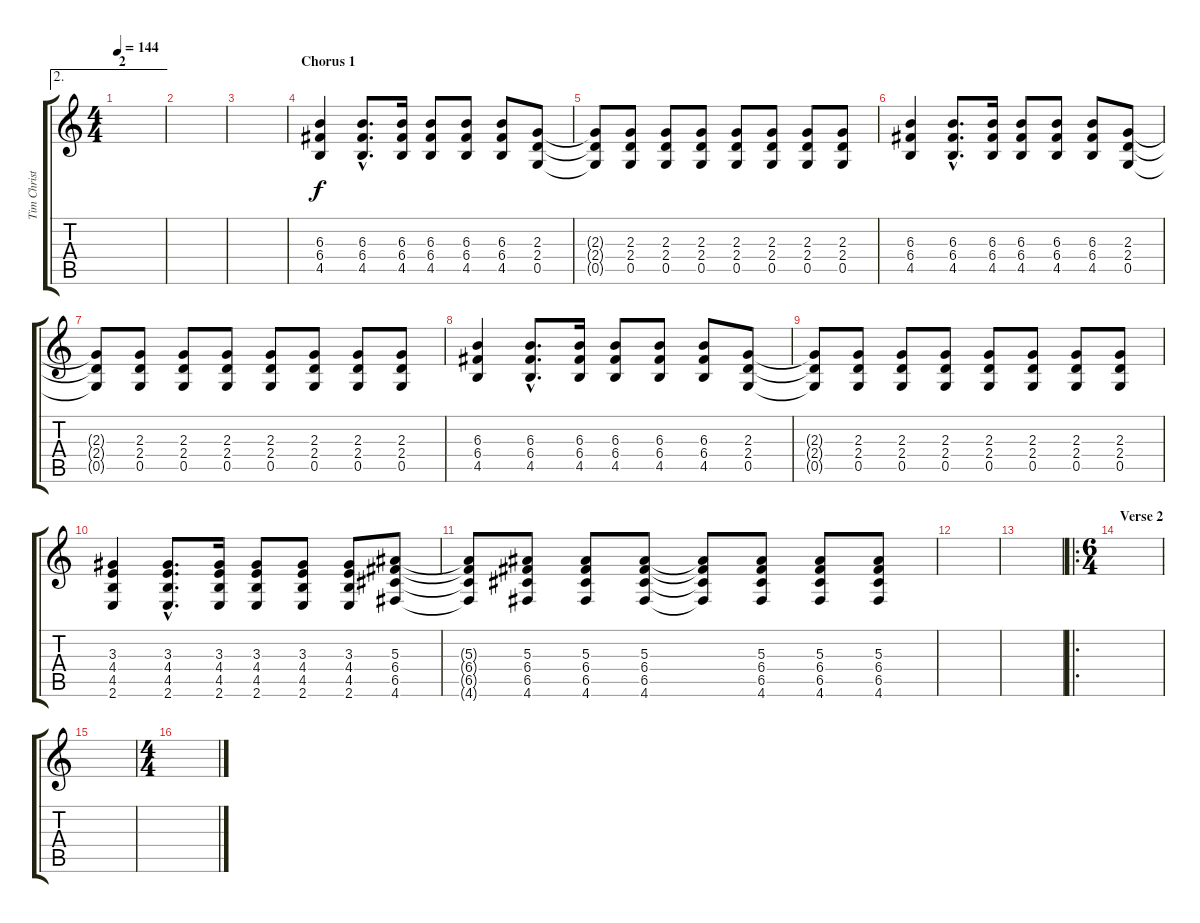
\track ("Tim Christensen 3" "Tim Christ") {instrument distortionguitar}
\staff {score tabs}
\tuning (D4 A3 F3 C3 G2 D2) {hide}
\ae 2
\ts (4 4)
\section ("" "2")
\tempo 144
\clef g2
\ks c
|
\section ("" "")
|
|
\section ("" "Chorus 1")
(6.3 6.4 4.5).4 (6.3{hac} 6.4{hac} 4.5{hac}).8{d} (6.3 6.4 4.5).16 (6.3 6.4 4.5).8 (6.3 6.4 4.5).8 (6.3 6.4 4.5).8 (2.3 2.4 0.5).8 |
(2.3{t} 2.4{t} 0.5{t}).8 (2.3 2.4 0.5).8 (2.3 2.4 0.5).8 (2.3 2.4 0.5).8 (2.3 2.4 0.5).8 (2.3 2.4 0.5).8 (2.3 2.4 0.5).8 (2.3 2.4 0.5).8 |
(6.3 6.4 4.5).4 (6.3{hac} 6.4{hac} 4.5{hac}).8{d} (6.3 6.4 4.5).16 (6.3 6.4 4.5).8 (6.3 6.4 4.5).8 (6.3 6.4 4.5).8 (2.3 2.4 0.5).8 |
(2.3{t} 2.4{t} 0.5{t}).8 (2.3 2.4 0.5).8 (2.3 2.4 0.5).8 (2.3 2.4 0.5).8 (2.3 2.4 0.5).8 (2.3 2.4 0.5).8 (2.3 2.4 0.5).8 (2.3 2.4 0.5).8 |
(6.3 6.4 4.5).4 (6.3{hac} 6.4{hac} 4.5{hac}).8{d} (6.3 6.4 4.5).16 (6.3 6.4 4.5).8 (6.3 6.4 4.5).8 (6.3 6.4 4.5).8 (2.3 2.4 0.5).8 |
(2.3{t} 2.4{t} 0.5{t}).8 (2.3 2.4 0.5).8 (2.3 2.4 0.5).8 (2.3 2.4 0.5).8 (2.3 2.4 0.5).8 (2.3 2.4 0.5).8 (2.3 2.4 0.5).8 (2.3 2.4 0.5).8 |
(3.3 4.4 4.5 2.6).4 (3.3{hac} 4.4{hac} 4.5{hac} 2.6{hac}).8{d} (3.3 4.4 4.5 2.6).16 (3.3 4.4 4.5 2.6).8 (3.3 4.4 4.5 2.6).8 (3.3 4.4 4.5 2.6).8 (5.3 6.4 6.5 4.6).8 |
(5.3{t} 6.4{t} 6.5{t} 4.6{t}).8 (5.3 6.4 6.5 4.6).8 (5.3 6.4 6.5 4.6).8 (5.3 6.4 6.5 4.6).8 (5.3{t} 6.4{t} 6.5{t} 4.6{t}).8 (5.3 6.4 6.5 4.6).8 (5.3 6.4 6.5 4.6).8 (5.3 6.4 6.5 4.6).8 |
|
|
\ro
\ts (6 4)
\section ("" "Verse 2")
|
|
\ts (4 4)
